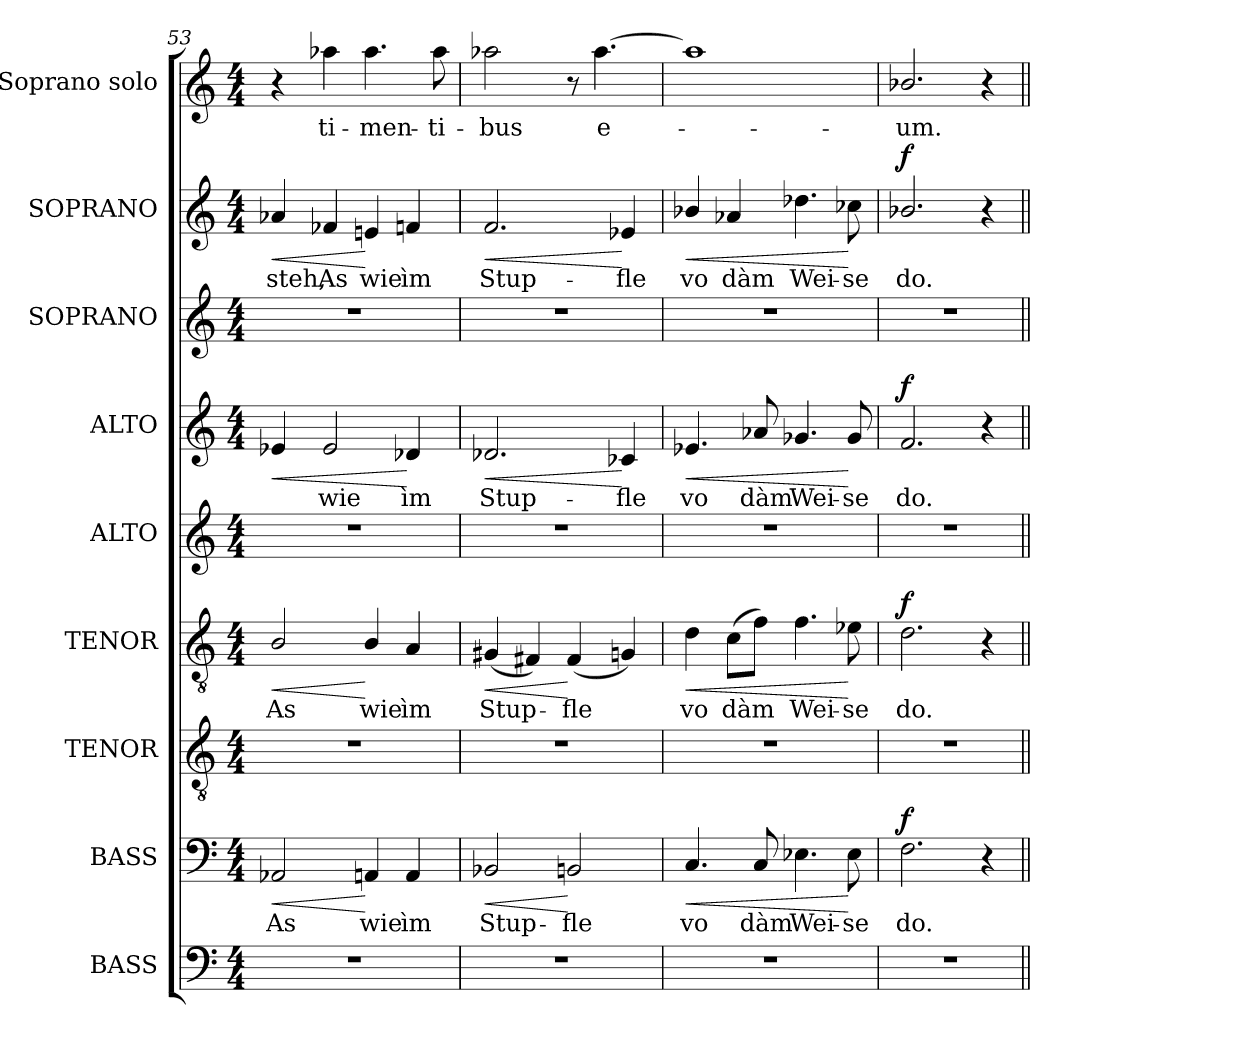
**kern	**kern	**text	**dynam	**kern	**kern	**text	**dynam	**kern	**kern	**text	**dynam	**kern	**kern	**text	**dynam	**kern	**text
*part9	*part8	*part8	*part8	*part7	*part6	*part6	*part6	*part5	*part4	*part4	*part4	*part3	*part2	*part2	*part2	*part1	*part1
*staff9	*staff8	*staff8	*staff8	*staff7	*staff6	*staff6	*staff6	*staff5	*staff4	*staff4	*staff4	*staff3	*staff2	*staff2	*staff2	*staff1	*staff1
*I"BASS	*I"BASS	*	*	*I"TENOR	*I"TENOR	*	*	*I"ALTO	*I"ALTO	*	*	*I"SOPRANO	*I"SOPRANO	*	*	*I"Soprano solo	*
*I'B.	*I'B.	*	*	*I'T.	*I'T.	*	*	*I'A.	*I'A.	*	*	*I'S.	*I'S.	*	*	*I'S.	*
*clefF4	*clefF4	*	*	*clefGv2	*clefGv2	*	*	*clefG2	*clefG2	*	*	*clefG2	*clefG2	*	*	*clefG2	*
*	*	*	*	*ITrd7c12	*ITrd7c12	*	*	*	*	*	*	*	*	*	*	*	*
*k[]	*k[]	*	*	*k[]	*k[]	*	*	*k[]	*k[]	*	*	*k[]	*k[]	*	*	*k[]	*
*M4/4	*M4/4	*	*	*M4/4	*M4/4	*	*	*M4/4	*M4/4	*	*	*M4/4	*M4/4	*	*	*M4/4	*
=53	=53	=53	=53	=53	=53	=53	=53	=53	=53	=53	=53	=53	=53	=53	=53	=53	=53
!	!	!LO:LY:b:color=#000000	!LO:HP:b	!	!	!	!	!	!	!	!	!	!	!	!	!	!
!	!	!	!	!	!	!LO:LY:b:color=#000000	!LO:HP:b	!	!	!	!LO:HP:b	!	!	!	!	!	!
!	!	!	!	!	!	!	!	!	!	!	!	!	!	!LO:LY:b:color=#000000	!LO:HP:b	!	!
1r	2AA-Xi/	As	<	1r	2BBi/	As	<	1r	4e-Xi/	.	<	1r	4a-Xi/	-steh,	<	4r	.
!	!	!	!	!	!	!	!	!	!	!LO:LY:b:color=#000000	!	!	!	!	!	!	!
!	!	!	!	!	!	!	!	!	!	!	!	!	!	!LO:LY:b:color=#000000	!	!	!
!	!	!	!	!	!	!	!	!	!	!	!	!	!	!	!	!	!LO:LY:b:color=#000000
.	.	.	.	.	.	.	.	.	2e-i/	wie	.	.	4f-Xi/	As	.	4aa-Xi\	ti-
!	!	!LO:LY:b:color=#000000	!	!	!	!	!	!	!	!	!	!	!	!	!	!	!
!	!	!	!	!	!	!LO:LY:b:color=#000000	!	!	!	!	!	!	!	!	!	!	!
!	!	!	!	!	!	!	!	!	!	!	!	!	!	!LO:LY:b:color=#000000	!	!	!
!	!	!	!	!	!	!	!	!	!	!	!	!	!	!	!	!	!LO:LY:b:color=#000000
.	4AAni/	wie	[	.	4BBi/	wie	[	.	.	.	.	.	4eni/	wie	[	4.aa-i\	-men-
!	!	!LO:LY:b:color=#000000	!	!	!	!	!	!	!	!	!	!	!	!	!	!	!
!	!	!	!	!	!	!LO:LY:b:color=#000000	!	!	!	!	!	!	!	!	!	!	!
!	!	!	!	!	!	!	!	!	!	!LO:LY:b:color=#000000	!	!	!	!	!	!	!
!	!	!	!	!	!	!	!	!	!	!	!	!	!	!LO:LY:b:color=#000000	!	!	!
.	4AAi/	ìm	.	.	4AAi/	ìm	.	.	4d-Xi/	ìm	[	.	4fni/	ìm	.	.	.
!	!	!	!	!	!	!	!	!	!	!	!	!	!	!	!	!	!LO:LY:b:color=#000000
.	.	.	.	.	.	.	.	.	.	.	.	.	.	.	.	8aa-i\	-ti-
!!LO:LB:g=z
=54	=54	=54	=54	=54	=54	=54	=54	=54	=54	=54	=54	=54	=54	=54	=54	=54	=54
!	!	!LO:LY:b:color=#000000	!LO:HP:b	!	!	!	!	!	!	!	!	!	!	!	!	!	!
!	!	!	!	!	!	!LO:LY:b:color=#000000	!LO:HP:b	!	!	!	!	!	!	!	!	!	!
!	!	!	!	!	!	!	!	!	!	!LO:LY:b:color=#000000	!LO:HP:b	!	!	!	!	!	!
!	!	!	!	!	!	!	!	!	!	!	!	!	!	!LO:LY:b:color=#000000	!LO:HP:b	!	!
!	!	!	!	!	!	!	!	!	!	!	!	!	!	!	!	!	!LO:LY:b:color=#000000
1r	2BB-Xi/	Stup-	<	1r	(4GG#Xi/	Stup-	<	1r	2.d-Xi/	Stup-	<	1r	2.fi/	Stup-	<	2aa-Xi\	-bus
.	.	.	.	.	4FF#Xi/)	.	.	.	.	.	.	.	.	.	.	.	.
!	!	!LO:LY:b:color=#000000	!	!	!	!	!	!	!	!	!	!	!	!	!	!	!
!	!	!	!	!	!	!LO:LY:b:color=#000000	!	!	!	!	!	!	!	!	!	!	!
.	2BBni/	-fle	[	.	(4FF#i/	-fle	[	.	.	.	.	.	.	.	.	8r	.
!	!	!	!	!	!	!	!	!	!	!	!	!	!	!	!	!	!LO:LY:b:color=#000000
.	.	.	.	.	.	.	.	.	.	.	.	.	.	.	.	[>4.aa-i\	e-
!	!	!	!	!	!	!	!	!	!	!LO:LY:b:color=#000000	!	!	!	!	!	!	!
!	!	!	!	!	!	!	!	!	!	!	!	!	!	!LO:LY:b:color=#000000	!	!	!
.	.	.	.	.	4GGni/)	.	.	.	4c-Xi/	-fle	[	.	4e-Xi/	-fle	[	.	.
=55	=55	=55	=55	=55	=55	=55	=55	=55	=55	=55	=55	=55	=55	=55	=55	=55	=55
!	!	!LO:LY:b:color=#000000	!LO:HP:b	!	!	!	!	!	!	!	!	!	!	!	!	!	!
!	!	!	!	!	!	!LO:LY:b:color=#000000	!LO:HP:b	!	!	!	!	!	!	!	!	!	!
!	!	!	!	!	!	!	!	!	!	!LO:LY:b:color=#000000	!LO:HP:b	!	!	!	!	!	!
!	!	!	!	!	!	!	!	!	!	!	!	!	!	!LO:LY:b:color=#000000	!LO:HP:b	!	!
1r	4.Ci/	vo	<	1r	4Di\	vo	<	1r	4.e-Xi/	vo	<	1r	4b-Xi/	vo	<	1aa-i]	.
!	!	!	!	!	!	!LO:LY:b:color=#000000	!	!	!	!	!	!	!	!	!	!	!
!	!	!	!	!	!	!	!	!	!	!	!	!	!	!LO:LY:b:color=#000000	!	!	!
.	.	.	.	.	(8Ci\L	dàm	.	.	.	.	.	.	4a-Xi/	dàm	.	.	.
!	!	!LO:LY:b:color=#000000	!	!	!	!	!	!	!	!	!	!	!	!	!	!	!
!	!	!	!	!	!	!	!	!	!	!LO:LY:b:color=#000000	!	!	!	!	!	!	!
.	8Ci/	dàm	.	.	8Fi\J)	.	.	.	8a-Xi/	dàm	.	.	.	.	.	.	.
!	!	!LO:LY:b:color=#000000	!	!	!	!	!	!	!	!	!	!	!	!	!	!	!
!	!	!	!	!	!	!LO:LY:b:color=#000000	!	!	!	!	!	!	!	!	!	!	!
!	!	!	!	!	!	!	!	!	!	!LO:LY:b:color=#000000	!	!	!	!	!	!	!
!	!	!	!	!	!	!	!	!	!	!	!	!	!	!LO:LY:b:color=#000000	!	!	!
.	4.E-Xi\	Wei-	.	.	4.Fi\	Wei-	.	.	4.g-Xi/	Wei-	.	.	4.dd-Xi\	Wei-	.	.	.
!	!	!LO:LY:b:color=#000000	!	!	!	!	!	!	!	!	!	!	!	!	!	!	!
!	!	!	!	!	!	!LO:LY:b:color=#000000	!	!	!	!	!	!	!	!	!	!	!
!	!	!	!	!	!	!	!	!	!	!LO:LY:b:color=#000000	!	!	!	!	!	!	!
!	!	!	!	!	!	!	!	!	!	!	!	!	!	!LO:LY:b:color=#000000	!	!	!
.	8E-i\	-se	[	.	8E-Xi\	-se	[	.	8g-i/	-se	[	.	8cc-Xi\	-se	[	.	.
=56	=56	=56	=56	=56	=56	=56	=56	=56	=56	=56	=56	=56	=56	=56	=56	=56	=56
!	!	!LO:LY:b:color=#000000	!	!	!	!	!	!	!	!	!	!	!	!	!	!	!
!	!	!	!	!	!	!LO:LY:b:color=#000000	!	!	!	!	!	!	!	!	!	!	!
!	!	!	!	!	!	!	!	!	!	!LO:LY:b:color=#000000	!	!	!	!	!	!	!
!	!	!	!	!	!	!	!	!	!	!	!	!	!	!LO:LY:b:color=#000000	!	!	!
!	!	!	!	!	!	!	!	!	!	!	!	!	!	!	!	!	!LO:LY:b:color=#000000
1r	2.Fi\	do.	f	1r	2.Di\	do.	f	1r	2.fi/	do.	f	1r	2.b-Xi/	do.	f	2.b-Xi/	-um.
.	4r	.	.	.	4r	.	.	.	4r	.	.	.	4r	.	.	4r	.
=||	=||	=||	=||	=||	=||	=||	=||	=||	=||	=||	=||	=||	=||	=||	=||	=||	=||
*-	*-	*-	*-	*-	*-	*-	*-	*-	*-	*-	*-	*-	*-	*-	*-	*-	*-
